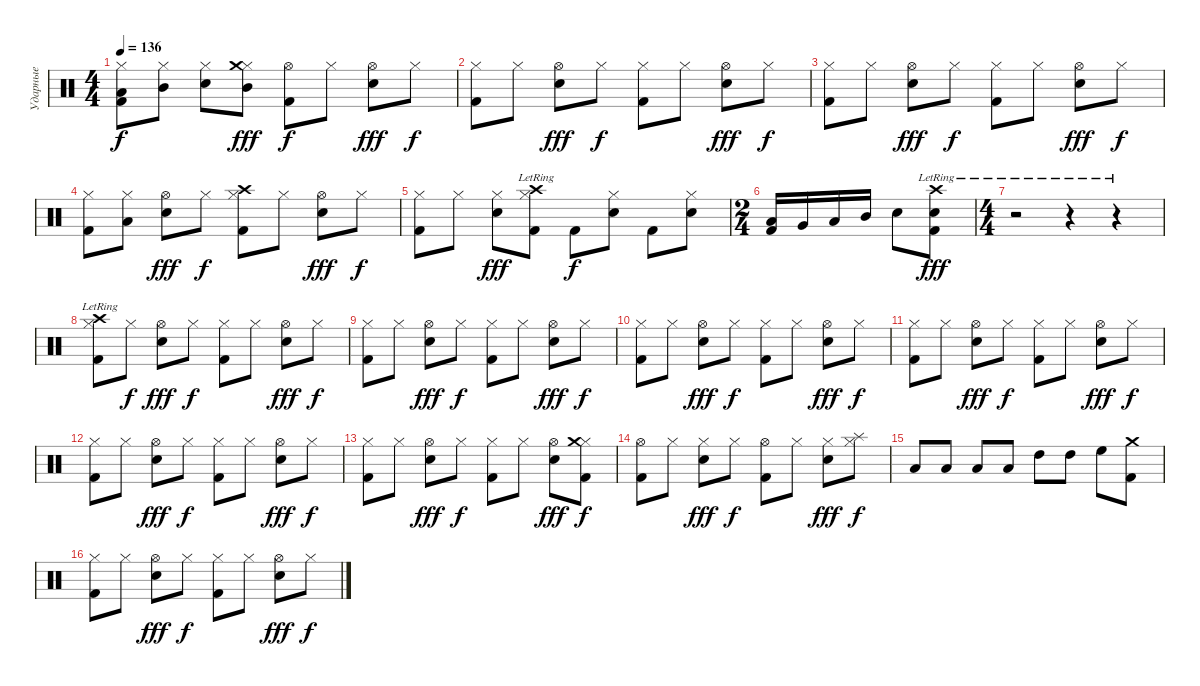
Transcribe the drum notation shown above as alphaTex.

\track ("Ударные" "Ударные") {instrument percussion}
\staff {score}
\articulation defaults
\ts (4 4)
\tempo 136
\clef neutral
\ks c
("Hi-Hat (closed)" "Kick (hit) 2" "Low Floor Tom (hit)").8{dy f} ("Hi-Hat (closed)" "Mid Tom (hit)").8 ("Hi-Hat (closed)" "Snare (hit) 2").8 ("Hi-Hat (closed)" "Mid Tom (hit)" "Crash medium (hit)").8{dy fff} ("Hi-Hat (open)" "Kick (hit) 2").8{dy f} "Hi-Hat (closed)".8 ("Hi-Hat (open)" "Snare (hit) 2").8{dy fff} "Hi-Hat (closed)".8{dy f} |
("Hi-Hat (closed)" "Kick (hit) 2").8 "Hi-Hat (closed)".8 ("Hi-Hat (open)" "Snare (hit) 2").8{dy fff} "Hi-Hat (closed)".8{dy f} ("Hi-Hat (closed)" "Kick (hit) 2").8 "Hi-Hat (closed)".8 ("Hi-Hat (open)" "Snare (hit) 2").8{dy fff} "Hi-Hat (closed)".8{dy f} |
("Hi-Hat (closed)" "Kick (hit) 2").8 "Hi-Hat (closed)".8 ("Hi-Hat (open)" "Snare (hit) 2").8{dy fff} "Hi-Hat (closed)".8{dy f} ("Hi-Hat (closed)" "Kick (hit) 2").8 "Hi-Hat (closed)".8 ("Hi-Hat (open)" "Snare (hit) 2").8{dy fff} "Hi-Hat (closed)".8{dy f} |
("Hi-Hat (closed)" "Kick (hit) 2").8 ("Hi-Hat (closed)" "Low Tom (hit)").8 ("Hi-Hat (open)" "Snare (hit) 2").8{dy fff} "Hi-Hat (closed)".8{dy f} ("Hi-Hat (closed)" "Kick (hit) 2" "Crash high (hit)").8 "Hi-Hat (closed)".8 ("Hi-Hat (open)" "Snare (hit) 2").8{dy fff} "Hi-Hat (closed)".8{dy f} |
("Hi-Hat (closed)" "Kick (hit) 2").8 "Hi-Hat (closed)".8 ("Hi-Hat (closed)" "Snare (hit) 2").8{dy fff} ("Hi-Hat (closed)" "Kick (hit) 2" "Crash high (hit)"{lr}).8 "Kick (hit) 2".8{dy f} ("Hi-Hat (closed)" "Snare (hit) 2").8 "Kick (hit) 2".8 ("Hi-Hat (closed)" "Snare (hit) 2").8 |
\ts (2 4)
("Low Floor Tom (hit)" "Kick (hit) 2").16 "Very Low Tom (hit)".16 "Low Tom (hit)".16 "Mid Tom (hit)".16 "Snare (hit) 2".8 ("Snare (hit) 2" "Crash high (hit)"{lr} "Kick (hit) 2").8{dy fff} |
\ts (4 4)
r.2 r.4 r.4 |
("Hi-Hat (closed)" "Kick (hit) 2" "Crash high (hit)"{lr}).8 "Hi-Hat (closed)".8{dy f} ("Hi-Hat (open)" "Snare (hit) 2").8{dy fff} "Hi-Hat (closed)".8{dy f} ("Hi-Hat (closed)" "Kick (hit) 2").8 "Hi-Hat (closed)".8 ("Hi-Hat (open)" "Snare (hit) 2").8{dy fff} "Hi-Hat (closed)".8{dy f} |
("Hi-Hat (closed)" "Kick (hit) 2").8 "Hi-Hat (closed)".8 ("Hi-Hat (open)" "Snare (hit) 2").8{dy fff} "Hi-Hat (closed)".8{dy f} ("Hi-Hat (closed)" "Kick (hit) 2").8 "Hi-Hat (closed)".8 ("Hi-Hat (open)" "Snare (hit) 2").8{dy fff} "Hi-Hat (closed)".8{dy f} |
("Hi-Hat (closed)" "Kick (hit) 2").8 "Hi-Hat (closed)".8 ("Hi-Hat (open)" "Snare (hit) 2").8{dy fff} "Hi-Hat (closed)".8{dy f} ("Hi-Hat (closed)" "Kick (hit) 2").8 "Hi-Hat (closed)".8 ("Hi-Hat (open)" "Snare (hit) 2").8{dy fff} "Hi-Hat (closed)".8{dy f} |
("Hi-Hat (closed)" "Kick (hit) 2").8 "Hi-Hat (closed)".8 ("Hi-Hat (open)" "Snare (hit) 2").8{dy fff} "Hi-Hat (closed)".8{dy f} ("Hi-Hat (closed)" "Kick (hit) 2").8 "Hi-Hat (closed)".8 ("Hi-Hat (open)" "Snare (hit) 2").8{dy fff} "Hi-Hat (closed)".8{dy f} |
("Hi-Hat (closed)" "Kick (hit) 2").8 "Hi-Hat (closed)".8 ("Hi-Hat (open)" "Snare (hit) 2").8{dy fff} "Hi-Hat (closed)".8{dy f} ("Hi-Hat (closed)" "Kick (hit) 2").8 "Hi-Hat (closed)".8 ("Hi-Hat (open)" "Snare (hit) 2").8{dy fff} "Hi-Hat (closed)".8{dy f} |
("Hi-Hat (closed)" "Kick (hit) 2").8 "Hi-Hat (closed)".8 ("Hi-Hat (open)" "Snare (hit) 2").8{dy fff} "Hi-Hat (closed)".8{dy f} ("Hi-Hat (closed)" "Kick (hit) 2").8 "Hi-Hat (closed)".8 ("Hi-Hat (open)" "Snare (hit) 2").8{dy fff} ("Hi-Hat (closed)" "Kick (hit) 2" "Crash medium (hit)").8{dy f} |
("Hi-Hat (open)" "Kick (hit) 2").8 "Hi-Hat (closed)".8 ("Hi-Hat (closed)" "Snare (hit) 2").8{dy fff} "Hi-Hat (closed)".8{dy f} ("Hi-Hat (open)" "Kick (hit) 2").8 "Hi-Hat (closed)".8 ("Hi-Hat (closed)" "Snare (hit) 2").8{dy fff} ("Hi-Hat (closed)" "Splash (hit)").8{dy f} |
"Low Floor Tom (hit)".8 "Low Floor Tom (hit)".8 "Low Tom (hit)".8 "Low Tom (hit)".8 "High Tom (hit)".8 "High Tom (hit)".8 "High Floor Tom (hit)".8 ("Crash medium (hit)" "Kick (hit) 2").8 |
("Hi-Hat (closed)" "Kick (hit) 2").8 "Hi-Hat (closed)".8 ("Hi-Hat (open)" "Snare (hit) 2").8{dy fff} "Hi-Hat (closed)".8{dy f} ("Hi-Hat (closed)" "Kick (hit) 2").8 "Hi-Hat (closed)".8 ("Hi-Hat (open)" "Snare (hit) 2").8{dy fff} "Hi-Hat (closed)".8{dy f}
